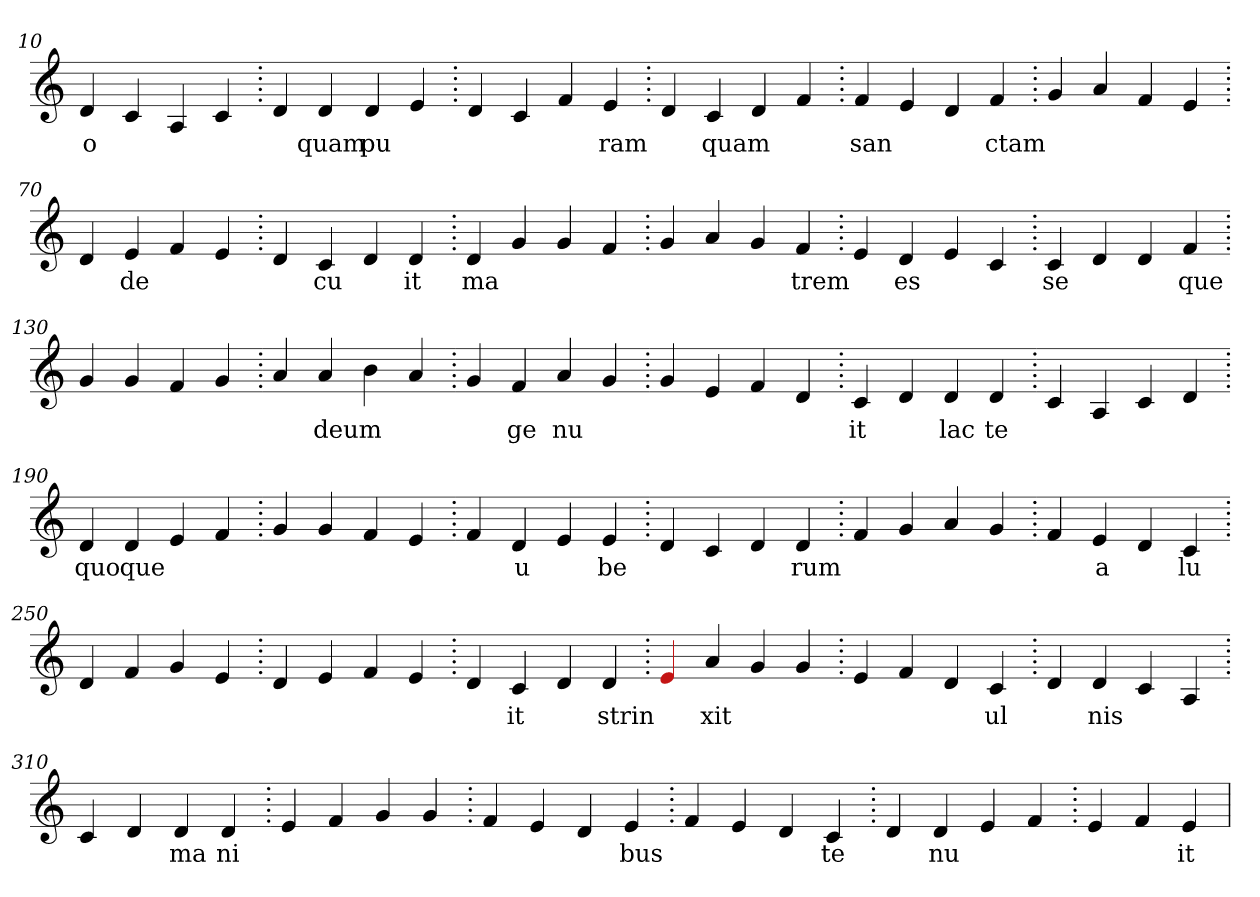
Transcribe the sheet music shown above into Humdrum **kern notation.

**kern	**text
*part1	*part1
*staff1	*staff1
*clefG2	*
=10.	=10.
4d	o
4c	.
4A	.
4c	.
=20.	=20.
4d	.
4d	quam
4d	pu
4e	.
=30.	=30.
4d	.
4c	.
4f	.
4e	ram
=40.	=40.
4d	.
4c	quam
4d	.
4f	.
=50.	=50.
4f	san
4e	.
4d	.
4f	ctam
=60.	=60.
4g	.
4a	.
4f	.
4e	.
=70.	=70.
4d	.
4e	de
4f	.
4e	.
=80.	=80.
4d	.
4c	cu
4d	.
4d	it
=90.	=90.
4d	ma
4g	.
4g	.
4f	.
=100.	=100.
4g	.
4a	.
4g	.
4f	trem
=110.	=110.
4e	.
4d	es
4e	.
4c	.
=120.	=120.
4c	se
4d	.
4d	.
4f	que
=130.	=130.
4g	.
4g	.
4f	.
4g	.
=140.	=140.
4a	.
4a	deum
4b	.
4a	.
=150.	=150.
4g	.
4f	ge
4a	nu
4g	.
=160.	=160.
4g	.
4e	.
4f	.
4d	.
=170.	=170.
4c	it
4d	.
4d	lac
4d	te
=180.	=180.
4c	.
4A	.
4c	.
4d	.
=190.	=190.
4d	quo
4d	que
4e	.
4f	.
=200.	=200.
4g	.
4g	.
4f	.
4e	.
=210.	=210.
4f	.
4d	u
4e	.
4e	be
=220.	=220.
4d	.
4c	.
4d	.
4d	rum
=230.	=230.
4f	.
4g	.
4a	.
4g	.
=240.	=240.
4f	.
4e	a
4d	.
4c	lu
=250.	=250.
4d	.
4f	.
4g	.
4e	.
=260.	=260.
4d	.
4e	.
4f	.
4e	.
=270.	=270.
4d	.
4c	it
4d	.
4d	strin
=280.	=280.
4Re	.
4a	xit
4g	.
4g	.
=290.	=290.
4e	.
4f	.
4d	.
4c	ul
=300.	=300.
4d	.
4d	nis
4c	.
4A	.
=310.	=310.
4c	.
4d	.
4d	ma
4d	ni
=320.	=320.
4e	.
4f	.
4g	.
4g	.
=330.	=330.
4f	.
4e	.
4d	.
4e	bus
=340.	=340.
4f	.
4e	.
4d	.
4c	te
=350.	=350.
4d	.
4d	nu
4e	.
4f	.
=360.	=360.
4e	.
4f	.
4e	it
=	=
*-	*-
